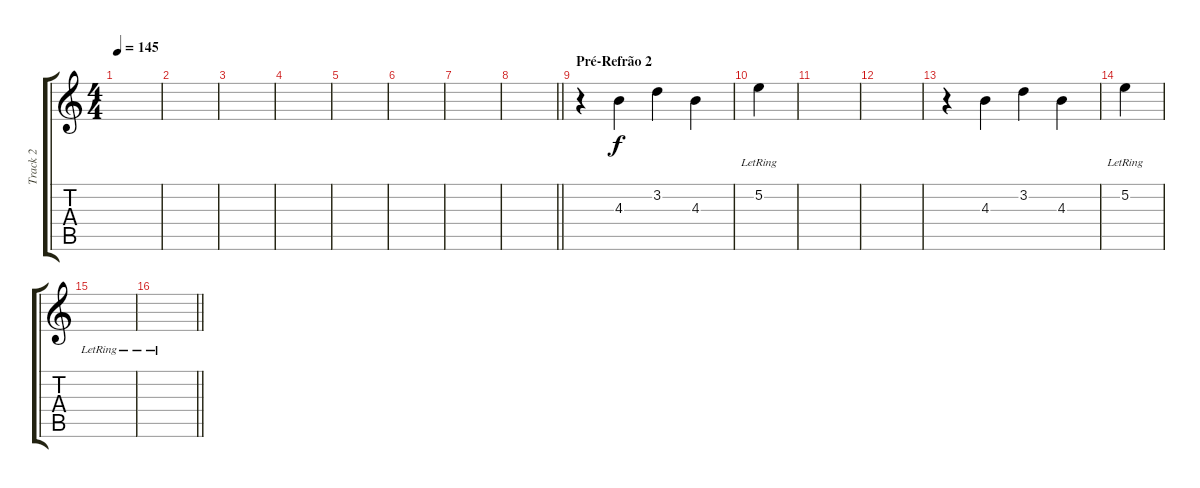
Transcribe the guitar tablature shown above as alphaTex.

\track ("Track 2" "Track 2") {instrument distortionguitar}
\staff {score tabs}
\tuning (E4 B3 G3 D3 A2 D2) {hide}
\ts (4 4)
\tempo 145
\clef g2
\ks c
|
|
|
|
|
|
|
\barLineRight lightlight
|
\section ("" "Pré-Refrão 2")
r.4 4.3.4 3.2.4 4.3.4 |
5.2{lr}.4 |
|
|
r.4 4.3.4 3.2.4 4.3.4 |
5.2{lr}.4 |
|
\barLineRight lightlight
